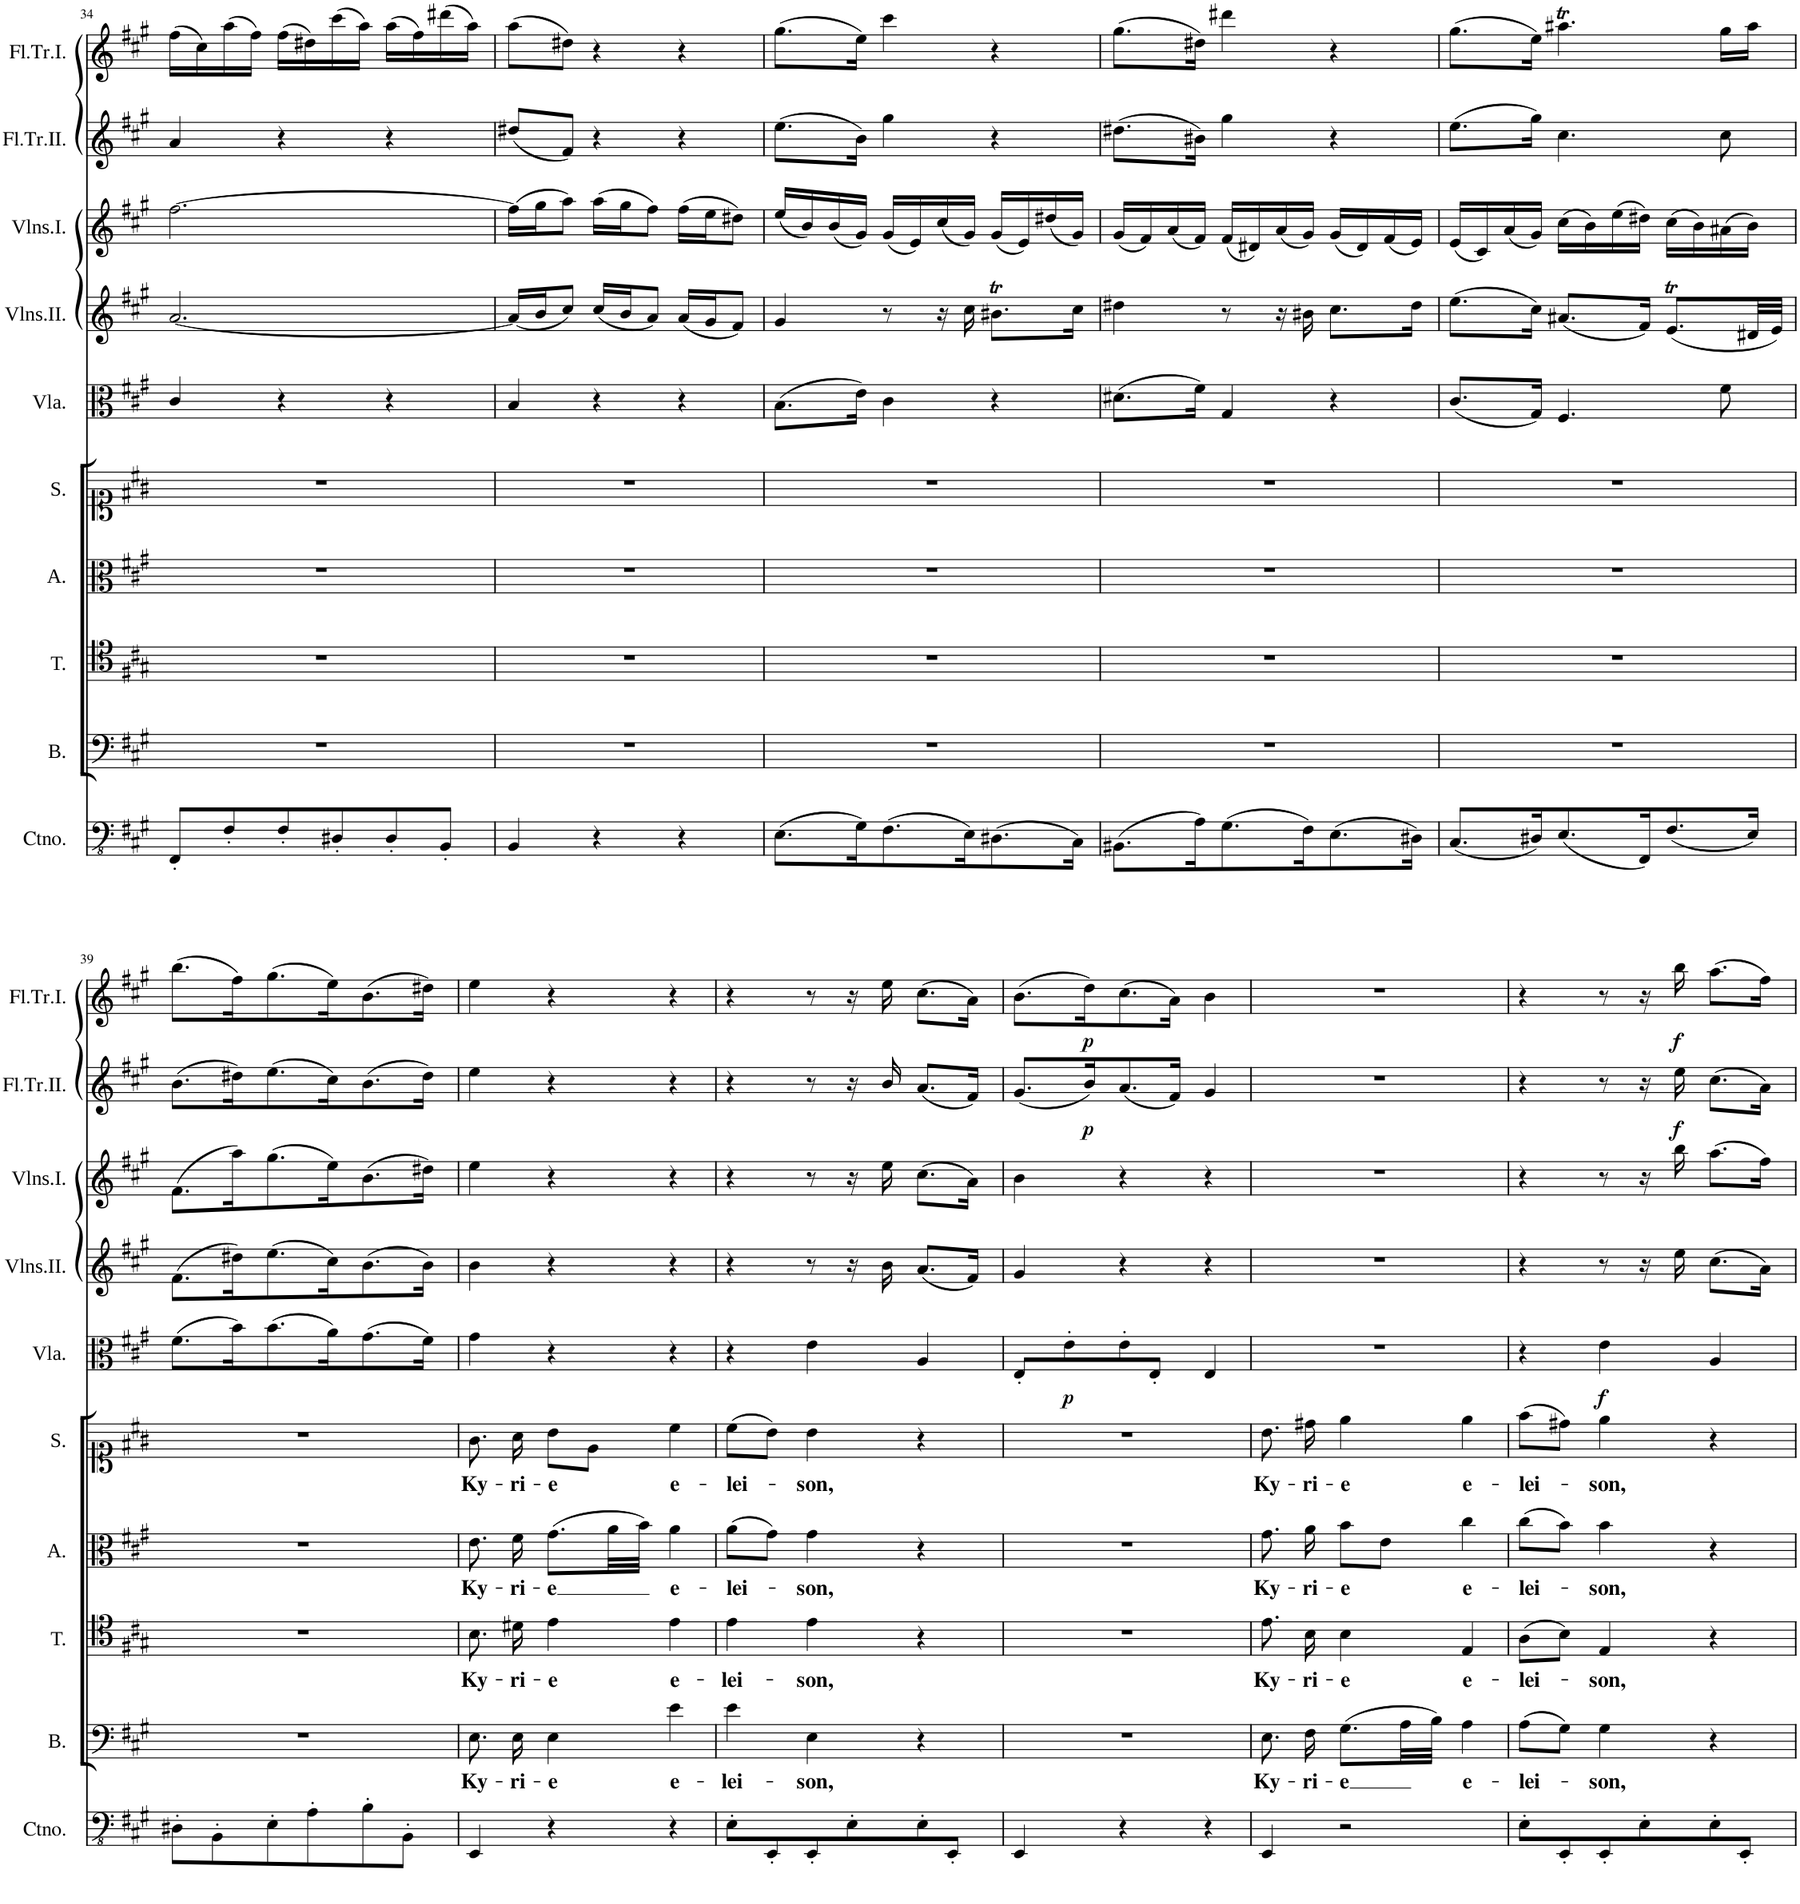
**kern	**kern	**text	**kern	**text	**kern	**text	**kern	**text	**kern	**dynam	**kern	**kern	**kern	**dynam	**kern	**dynam
*part10	*part9	*part9	*part8	*part8	*part7	*part7	*part6	*part6	*part5	*part5	*part4	*part3	*part2	*part2	*part1	*part1
*staff10	*staff9	*staff9	*staff8	*staff8	*staff7	*staff7	*staff6	*staff6	*staff5	*staff5	*staff4	*staff3	*staff2	*staff2	*staff1	*staff1
*I"Continuo.	*I"Basso.	*	*I"Tenore.	*	*I"Alto.	*	*I"Soprano.	*	*I"Viola	*	*I"Violino II.	*I"Violino I.	*I"Flauto Traverso II.	*	*I"Flauto Traverso I.	*
*I'Ctno.	*I'B.	*	*I'T.	*	*I'A.	*	*I'S.	*	*I'Vla.	*	*	*	*I'Fl.Tr.II.	*	*I'Fl.Tr.I.	*
!!LO:PB:g=z
*clefFv4	*clefF4	*	*clefC4	*	*clefC3	*	*clefC1	*	*clefC3	*	*clefG2	*clefG2	*clefG2	*	*clefG2	*
*k[f#c#g#]	*k[f#c#g#]	*	*k[f#c#g#]	*	*k[f#c#g#]	*	*k[f#c#g#]	*	*k[f#c#g#]	*	*k[f#c#g#]	*k[f#c#g#]	*k[f#c#g#]	*	*k[f#c#g#]	*
*M3/4	*M3/4	*	*M3/4	*	*M3/4	*	*M3/4	*	*M3/4	*	*M3/4	*M3/4	*M3/4	*	*M3/4	*
=34	=34	=34	=34	=34	=34	=34	=34	=34	=34	=34	=34	=34	=34	=34	=34	=34
8FFF#'/L	2.r	.	2.r	.	2.r	.	2.r	.	4c#/	.	[2.a/	[2.ff#\	4a/	.	(16ff#\LL	.
.	.	.	.	.	.	.	.	.	.	.	.	.	.	.	16cc#\)	.
8FF#'/	.	.	.	.	.	.	.	.	.	.	.	.	.	.	(16aa\	.
.	.	.	.	.	.	.	.	.	.	.	.	.	.	.	16ff#\JJ)	.
8FF#'/	.	.	.	.	.	.	.	.	4r	.	.	.	4r	.	(16ff#\LL	.
.	.	.	.	.	.	.	.	.	.	.	.	.	.	.	16dd#X\)	.
8DD#X'/	.	.	.	.	.	.	.	.	.	.	.	.	.	.	(16ccc#\	.
.	.	.	.	.	.	.	.	.	.	.	.	.	.	.	16aa\JJ)	.
8DD#'/	.	.	.	.	.	.	.	.	4r	.	.	.	4r	.	(16aa\LL	.
.	.	.	.	.	.	.	.	.	.	.	.	.	.	.	16ff#\)	.
8BBB'/J	.	.	.	.	.	.	.	.	.	.	.	.	.	.	(16ddd#X\	.
.	.	.	.	.	.	.	.	.	.	.	.	.	.	.	16aa\JJ)	.
=35	=35	=35	=35	=35	=35	=35	=35	=35	=35	=35	=35	=35	=35	=35	=35	=35
4BBB/	2.r	.	2.r	.	2.r	.	2.r	.	4B/	.	(16a/LL]	(16ff#\LL]	(8dd#X/L	.	(8aa\L	.
.	.	.	.	.	.	.	.	.	.	.	16b/J	16gg#\J	.	.	.	.
.	.	.	.	.	.	.	.	.	.	.	8cc#/J)	8aa\J)	8f#/J)	.	8dd#X\J)	.
4r	.	.	.	.	.	.	.	.	4r	.	(16cc#/LL	(16aa\LL	4r	.	4r	.
.	.	.	.	.	.	.	.	.	.	.	16b/J	16gg#\J	.	.	.	.
.	.	.	.	.	.	.	.	.	.	.	8a/J)	8ff#\J)	.	.	.	.
4r	.	.	.	.	.	.	.	.	4r	.	(16a/LL	(16ff#\LL	4r	.	4r	.
.	.	.	.	.	.	.	.	.	.	.	16g#/J	16ee\J	.	.	.	.
.	.	.	.	.	.	.	.	.	.	.	8f#/J)	8dd#X\J)	.	.	.	.
=36	=36	=36	=36	=36	=36	=36	=36	=36	=36	=36	=36	=36	=36	=36	=36	=36
(8.EE\L	2.r	.	2.r	.	2.r	.	2.r	.	(8.B\L	.	4g#/	(16ee/LL	(8.ee\L	.	(8.gg#\L	.
.	.	.	.	.	.	.	.	.	.	.	.	16b/)	.	.	.	.
.	.	.	.	.	.	.	.	.	.	.	.	(16b/	.	.	.	.
16GG#\K)	.	.	.	.	.	.	.	.	16e\Jk)	.	.	16g#/JJ)	16b\Jk)	.	16ee\Jk)	.
(8.FF#\	.	.	.	.	.	.	.	.	4c#\	.	8r	(16g#/LL	4gg#\	.	4ccc#\	.
.	.	.	.	.	.	.	.	.	.	.	.	16e/)	.	.	.	.
.	.	.	.	.	.	.	.	.	.	.	16r	(16cc#/	.	.	.	.
16EE\K)	.	.	.	.	.	.	.	.	.	.	16cc#\	16g#/JJ)	.	.	.	.
(8.DD#X\	.	.	.	.	.	.	.	.	4r	.	8.b#Xt\L	(16g#/LL	4r	.	4r	.
.	.	.	.	.	.	.	.	.	.	.	.	16e/)	.	.	.	.
.	.	.	.	.	.	.	.	.	.	.	.	(16dd#X/	.	.	.	.
16CC#\Jk)	.	.	.	.	.	.	.	.	.	.	16cc#\Jk	16g#/JJ)	.	.	.	.
=37	=37	=37	=37	=37	=37	=37	=37	=37	=37	=37	=37	=37	=37	=37	=37	=37
(8.BBB#X\L	2.r	.	2.r	.	2.r	.	2.r	.	(8.d#X\L	.	4dd#X\	(16g#/LL	(8.dd#X\L	.	(8.gg#\L	.
.	.	.	.	.	.	.	.	.	.	.	.	16f#/)	.	.	.	.
.	.	.	.	.	.	.	.	.	.	.	.	(16a/	.	.	.	.
16AA\K)	.	.	.	.	.	.	.	.	16f#\Jk)	.	.	16f#/JJ)	16b#X\Jk)	.	16dd#X\Jk)	.
(8.GG#\	.	.	.	.	.	.	.	.	4G#/	.	8r	(16f#/LL	4gg#\	.	4ddd#X\	.
.	.	.	.	.	.	.	.	.	.	.	.	16d#X/)	.	.	.	.
.	.	.	.	.	.	.	.	.	.	.	16r	(16a/	.	.	.	.
16FF#\K)	.	.	.	.	.	.	.	.	.	.	16b#X\	16g#/JJ)	.	.	.	.
(8.EE\	.	.	.	.	.	.	.	.	4r	.	8.cc#\L	(16g#/LL	4r	.	4r	.
.	.	.	.	.	.	.	.	.	.	.	.	16d#/)	.	.	.	.
.	.	.	.	.	.	.	.	.	.	.	.	(16f#/	.	.	.	.
16DD#X\Jk)	.	.	.	.	.	.	.	.	.	.	16dd#\Jk	16e/JJ)	.	.	.	.
=38	=38	=38	=38	=38	=38	=38	=38	=38	=38	=38	=38	=38	=38	=38	=38	=38
(8.CC#/L	2.r	.	2.r	.	2.r	.	2.r	.	(8.c#/L	.	(8.ee\L	(16e/LL	(8.ee\L	.	(8.gg#\L	.
.	.	.	.	.	.	.	.	.	.	.	.	16c#/)	.	.	.	.
.	.	.	.	.	.	.	.	.	.	.	.	(16a/	.	.	.	.
16DD#X/K)	.	.	.	.	.	.	.	.	16G#/Jk)	.	16cc#\Jk)	16g#/JJ)	16gg#\Jk)	.	16ee\Jk)	.
(8.EE/	.	.	.	.	.	.	.	.	4.F#/	.	(8.a#X/L	(16cc#\LL	4.cc#\	.	4.aa#Xt\	.
.	.	.	.	.	.	.	.	.	.	.	.	16b\)	.	.	.	.
.	.	.	.	.	.	.	.	.	.	.	.	(16ee\	.	.	.	.
16FFF#/K)	.	.	.	.	.	.	.	.	.	.	16f#/Jk)	16dd#X\JJ)	.	.	.	.
(8.FF#/	.	.	.	.	.	.	.	.	.	.	(8.eT/L	(16cc#\LL	.	.	.	.
.	.	.	.	.	.	.	.	.	.	.	.	16b\)	.	.	.	.
.	.	.	.	.	.	.	.	.	8f#\	.	.	(16a#X\	8cc#\	.	16gg#\LL	.
16EE/Jk)	.	.	.	.	.	.	.	.	.	.	32d#X/LL	16b\JJ)	.	.	16aa#\JJ	.
.	.	.	.	.	.	.	.	.	.	.	32e/JJJ)	.	.	.	.	.
!!LO:LB:g=z
=39	=39	=39	=39	=39	=39	=39	=39	=39	=39	=39	=39	=39	=39	=39	=39	=39
8DD#X'\L	2.r	.	2.r	.	2.r	.	2.r	.	(8.f#\L	.	(8.f#\L	(8.f#\L	(8.b\L	.	(8.bb\L	.
8BBB'\	.	.	.	.	.	.	.	.	.	.	.	.	.	.	.	.
.	.	.	.	.	.	.	.	.	16b\K)	.	16dd#X\K)	16aa\K)	16dd#X\K)	.	16ff#\K)	.
8EE'\	.	.	.	.	.	.	.	.	(8.b\	.	(8.ee\	(8.gg#\	(8.ee\	.	(8.gg#\	.
8AA'\	.	.	.	.	.	.	.	.	.	.	.	.	.	.	.	.
.	.	.	.	.	.	.	.	.	16a\K)	.	16cc#\K)	16ee\K)	16cc#\K)	.	16ee\K)	.
8BB'\	.	.	.	.	.	.	.	.	(8.g#\	.	(8.b\	(8.b\	(8.b\	.	(8.b\	.
8BBB'\J	.	.	.	.	.	.	.	.	.	.	.	.	.	.	.	.
.	.	.	.	.	.	.	.	.	16f#\Jk)	.	16b\Jk)	16dd#X\Jk)	16dd#\Jk)	.	16dd#X\Jk)	.
=40	=40	=40	=40	=40	=40	=40	=40	=40	=40	=40	=40	=40	=40	=40	=40	=40
!	!	!LO:LY:b	!	!LO:LY:b	!	!LO:LY:b	!	!LO:LY:b	!	!	!	!	!	!	!	!
4EEE/	8.E\	Ky-	8.B\	Ky-	8.e\	Ky-	8.g#\	Ky-	4g#\	.	4b\	4ee\	4ee\	.	4ee\	.
!	!	!LO:LY:b	!	!LO:LY:b	!	!LO:LY:b	!	!LO:LY:b	!	!	!	!	!	!	!	!
.	16E\	-ri-	16d#X\	-ri-	16f#\	-ri-	16a\	-ri-	.	.	.	.	.	.	.	.
!	!	!LO:LY:b	!	!LO:LY:b	!	!LO:LY:b	!	!LO:LY:b	!	!	!	!	!	!	!	!
4r	4E\	-e	4e\	-e	(8.g#\L	-e	8b\L	-e	4r	.	4r	4r	4r	.	4r	.
.	.	.	.	.	.	.	8e\J	.	.	.	.	.	.	.	.	.
.	.	.	.	.	32a\LL	.	.	.	.	.	.	.	.	.	.	.
.	.	.	.	.	32b\JJJ)	.	.	.	.	.	.	.	.	.	.	.
!	!	!LO:LY:b	!	!LO:LY:b	!	!LO:LY:b	!	!LO:LY:b	!	!	!	!	!	!	!	!
4r	4e\	e-	4e\	e-	4a\	e-	4cc#\	e-	4r	.	4r	4r	4r	.	4r	.
=41	=41	=41	=41	=41	=41	=41	=41	=41	=41	=41	=41	=41	=41	=41	=41	=41
!	!	!LO:LY:b	!	!LO:LY:b	!	!LO:LY:b	!	!LO:LY:b	!	!	!	!	!	!	!	!
8EE'\L	4e\	-lei-	4e\	-lei-	(8a\L	-lei-	(8cc#\L	-lei-	4r	.	4r	4r	4r	.	4r	.
8EEE'/	.	.	.	.	8g#\J)	.	8b\J)	.	.	.	.	.	.	.	.	.
!	!	!LO:LY:b	!	!LO:LY:b	!	!LO:LY:b	!	!LO:LY:b	!	!	!	!	!	!	!	!
8EEE'/	4E\	-son,	4e\	-son,	4g#\	-son,	4b\	-son,	4e\	.	8r	8r	8r	.	8r	.
8EE'\	.	.	.	.	.	.	.	.	.	.	16r	16r	16r	.	16r	.
.	.	.	.	.	.	.	.	.	.	.	16b\	16ee\	16b/	.	16ee\	.
8EE'\	4r	.	4r	.	4r	.	4r	.	4A/	.	(8.a/L	(8.cc#\L	(8.a/L	.	(8.cc#\L	.
8EEE'/J	.	.	.	.	.	.	.	.	.	.	.	.	.	.	.	.
.	.	.	.	.	.	.	.	.	.	.	16f#/Jk)	16a\Jk)	16f#/Jk)	.	16a\Jk)	.
=42	=42	=42	=42	=42	=42	=42	=42	=42	=42	=42	=42	=42	=42	=42	=42	=42
4EEE/	2.r	.	2.r	.	2.r	.	2.r	.	8E'/L	.	4g#/	4b\	(8.g#/L	.	(8.b\L	.
!	!	!	!	!	!	!	!	!	!	!LO:DY:b	!	!	!	!	!	!
.	.	.	.	.	.	.	.	.	8e'\	p	.	.	.	.	.	.
!	!	!	!	!	!	!	!	!	!	!	!	!	!	!LO:DY:b	!	!LO:DY:b
.	.	.	.	.	.	.	.	.	.	.	.	.	16b/K)	p	16dd\K)	p
4r	.	.	.	.	.	.	.	.	8e'\	.	4r	4r	(8.a/	.	(8.cc#\	.
.	.	.	.	.	.	.	.	.	8E'/J	.	.	.	.	.	.	.
.	.	.	.	.	.	.	.	.	.	.	.	.	16f#/Jk)	.	16a\Jk)	.
4r	.	.	.	.	.	.	.	.	4E/	.	4r	4r	4g#/	.	4b\	.
=43	=43	=43	=43	=43	=43	=43	=43	=43	=43	=43	=43	=43	=43	=43	=43	=43
!	!	!LO:LY:b	!	!LO:LY:b	!	!LO:LY:b	!	!LO:LY:b	!	!	!	!	!	!	!	!
4EEE/	8.E\	Ky-	8.e\	Ky-	8.g#\	Ky-	8.b\	Ky-	2.r	.	2.r	2.r	2.r	.	2.r	.
!	!	!LO:LY:b	!	!LO:LY:b	!	!LO:LY:b	!	!LO:LY:b	!	!	!	!	!	!	!	!
.	16F#\	-ri-	16B\	-ri-	16a\	-ri-	16dd#X\	-ri-	.	.	.	.	.	.	.	.
!	!	!LO:LY:b	!	!LO:LY:b	!	!LO:LY:b	!	!LO:LY:b	!	!	!	!	!	!	!	!
2r	(8.G#\L	-e	4B\	-e	8b\L	-e	4ee\	-e	.	.	.	.	.	.	.	.
.	.	.	.	.	8e\J	.	.	.	.	.	.	.	.	.	.	.
.	32A\LL	.	.	.	.	.	.	.	.	.	.	.	.	.	.	.
.	32B\JJJ)	.	.	.	.	.	.	.	.	.	.	.	.	.	.	.
!	!	!LO:LY:b	!	!LO:LY:b	!	!LO:LY:b	!	!LO:LY:b	!	!	!	!	!	!	!	!
.	4A\	e-	4E/	e-	4cc#\	e-	4ee\	e-	.	.	.	.	.	.	.	.
=44	=44	=44	=44	=44	=44	=44	=44	=44	=44	=44	=44	=44	=44	=44	=44	=44
!	!	!LO:LY:b	!	!LO:LY:b	!	!LO:LY:b	!	!LO:LY:b	!	!	!	!	!	!	!	!
8EE'\L	(8A\L	-lei-	(8A\L	-lei-	(8cc#\L	-lei-	(8ff#\L	-lei-	4r	.	4r	4r	4r	.	4r	.
8EEE'/	8G#\J)	.	8B\J)	.	8b\J)	.	8dd#X\J)	.	.	.	.	.	.	.	.	.
!	!	!LO:LY:b	!	!LO:LY:b	!	!LO:LY:b	!	!LO:LY:b	!	!LO:DY:b	!	!	!	!	!	!
8EEE'/	4G#\	-son,	4E/	-son,	4b\	-son,	4ee\	-son,	4e\	f	8r	8r	8r	.	8r	.
8EE'\	.	.	.	.	.	.	.	.	.	.	16r	16r	16r	.	16r	.
!	!	!	!	!	!	!	!	!	!	!	!	!	!	!LO:DY:b	!	!LO:DY:b
.	.	.	.	.	.	.	.	.	.	.	16ee\	16bb\	16ee\	f	16bb\	f
8EE'\	4r	.	4r	.	4r	.	4r	.	4A/	.	(8.cc#\L	(8.aa\L	(8.cc#\L	.	(8.aa\L	.
8EEE'/J	.	.	.	.	.	.	.	.	.	.	.	.	.	.	.	.
.	.	.	.	.	.	.	.	.	.	.	16a\Jk)	16ff#\Jk)	16a\Jk)	.	16ff#\Jk)	.
=	=	=	=	=	=	=	=	=	=	=	=	=	=	=	=	=
*-	*-	*-	*-	*-	*-	*-	*-	*-	*-	*-	*-	*-	*-	*-	*-	*-
